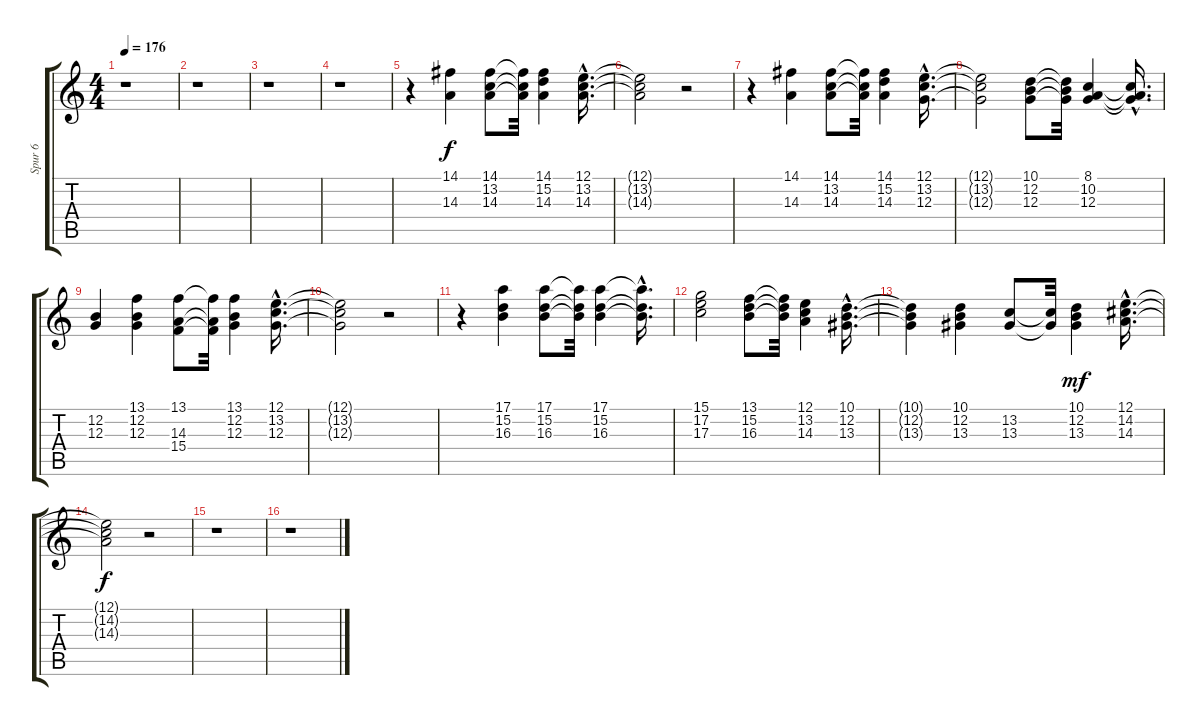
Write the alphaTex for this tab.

\track ("Spur 6" "Spur 6") {instrument lead6voice}
\staff {score tabs}
\tuning (E4 B3 G3 D3 A2 E2) {hide}
\ts (4 4)
\tempo 176
\clef g2
\ks c
r.1{dy f} |
r.1 |
r.1 |
r.1 |
r.4 (14.1 14.3).4 (14.1 13.2 14.3).8 (14.1{t} 13.2{t} 14.3{t}).32 (14.1 15.2 14.3).4 (12.1{hac} 13.2{hac} 14.3{hac}).16{d} |
(12.1{t} 13.2{t} 14.3{t}).2 r.2 |
r.4 (14.1 14.3).4 (14.1 13.2 14.3).8 (14.1{t} 13.2{t} 14.3{t}).32 (14.1 15.2 14.3).4 (12.1{hac} 13.2{hac} 12.3{hac}).16{d} |
(12.1{t} 13.2{t} 12.3{t}).2 (10.1 12.2 12.3).8 (10.1{t} 12.2{t} 12.3{t}).32 (8.1 10.2 12.3).4 (8.1{hac t} 10.2{hac t} 12.3{hac t}).16{d} |
(12.2 12.3).4 (13.1 12.2 12.3).4 (13.1 14.3 15.4).8 (13.1{t} 14.3{t} 15.4{t}).32 (13.1 12.2 12.3).4 (12.1{hac} 13.2{hac} 12.3{hac}).16{d} |
(12.1{t} 13.2{t} 12.3{t}).2 r.2 |
r.4 (17.1 15.2 16.3).4 (17.1 15.2 16.3).8 (17.1{t} 15.2{t} 16.3{t}).32 (17.1 15.2 16.3).4 (17.1{hac t} 15.2{hac t} 16.3{hac t}).16{d} |
(15.1 17.2 17.3).2 (13.1 15.2 16.3).8 (13.1{t} 15.2{t} 16.3{t}).32 (12.1 13.2 14.3).4 (10.1{hac} 12.2{hac} 13.3{hac}).16{d} |
(10.1{t} 12.2{t} 13.3{t}).4 (10.1 12.2 13.3).4 (13.2 13.3).8 (13.2{t} 13.3{t}).32 (10.1 12.2 13.3).4{dy mf} (12.1{hac} 14.2{hac} 14.3{hac}).16{d} |
(12.1{t} 14.2{t} 14.3{t}).2{dy f} r.2 |
r.1 |
r.1
